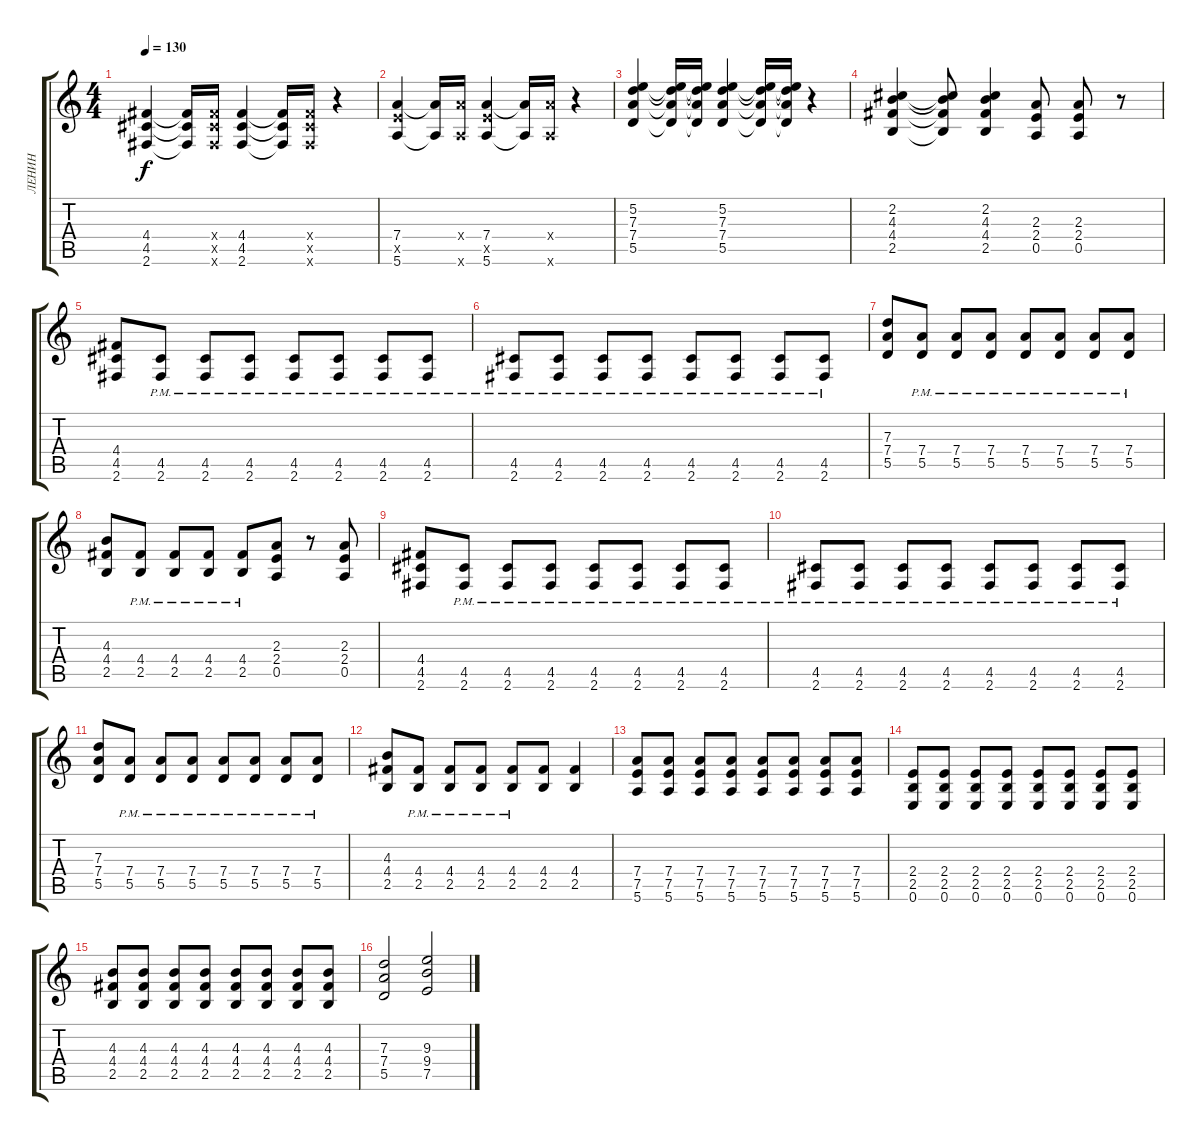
\track ("ЛЕНИН" "ЛЕНИН") {instrument distortionguitar}
\staff {score tabs}
\tuning (E4 B3 G3 D3 A2 E2) {hide}
\ts (4 4)
\tempo 130
\clef g2
\ks c
(4.4 4.5 2.6).4{dy f} (4.4{t} 4.5{t} 2.6{t}).16 (4.4{x} 4.5{x} 2.6{x}).16 (4.4 4.5 2.6).4 (4.4{t} 4.5{t} 2.6{t}).16 (4.4{x} 4.5{x} 2.6{x}).16 r.4 |
(7.4 7.5{x} 5.6).4 (7.4{t} 5.6{t}).16 (7.4{x} 5.6{x}).16 (7.4 7.5{x} 5.6).4 (7.4{t} 5.6{t}).16 (7.4{x} 5.6{x}).16 r.4 |
(5.2 7.3 7.4 5.5).4 (5.2{t} 7.3{t} 7.4{t} 5.5{t}).16 (5.2{t} 7.3{t} 7.4{t} 5.5{t}).16 (5.2 7.3 7.4 5.5).4 (5.2{t} 7.3{t} 7.4{t} 5.5{t}).16 (5.2{t} 7.3{t} 7.4{t} 5.5{t}).16 r.4 |
(2.2 4.3 4.4 2.5).4 (2.2{t} 4.3{t} 4.4{t} 2.5{t}).8 (2.2 4.3 4.4 2.5).4 (2.3 2.4 0.5).8 (2.3 2.4 0.5).8 r.8 |
(4.4 4.5 2.6).8 (4.5{pm} 2.6{pm}).8 (4.5{pm} 2.6{pm}).8 (4.5{pm} 2.6{pm}).8 (4.5{pm} 2.6{pm}).8 (4.5{pm} 2.6{pm}).8 (4.5{pm} 2.6{pm}).8 (4.5{pm} 2.6{pm}).8 |
(4.5{pm} 2.6{pm}).8 (4.5{pm} 2.6{pm}).8 (4.5{pm} 2.6{pm}).8 (4.5{pm} 2.6{pm}).8 (4.5{pm} 2.6{pm}).8 (4.5{pm} 2.6{pm}).8 (4.5{pm} 2.6{pm}).8 (4.5{pm} 2.6{pm}).8 |
(7.3 7.4 5.5).8 (7.4{pm} 5.5{pm}).8 (7.4{pm} 5.5{pm}).8 (7.4{pm} 5.5{pm}).8 (7.4{pm} 5.5{pm}).8 (7.4{pm} 5.5{pm}).8 (7.4{pm} 5.5{pm}).8 (7.4{pm} 5.5{pm}).8 |
(4.3 4.4 2.5).8 (4.4{pm} 2.5{pm}).8 (4.4{pm} 2.5{pm}).8 (4.4{pm} 2.5{pm}).8 (4.4{pm} 2.5{pm}).8 (2.3 2.4 0.5).8 r.8 (2.3 2.4 0.5).8 |
(4.4 4.5 2.6).8 (4.5{pm} 2.6{pm}).8 (4.5{pm} 2.6{pm}).8 (4.5{pm} 2.6{pm}).8 (4.5{pm} 2.6{pm}).8 (4.5{pm} 2.6{pm}).8 (4.5{pm} 2.6{pm}).8 (4.5{pm} 2.6{pm}).8 |
(4.5{pm} 2.6{pm}).8 (4.5{pm} 2.6{pm}).8 (4.5{pm} 2.6{pm}).8 (4.5{pm} 2.6{pm}).8 (4.5{pm} 2.6{pm}).8 (4.5{pm} 2.6{pm}).8 (4.5{pm} 2.6{pm}).8 (4.5{pm} 2.6{pm}).8 |
(7.3 7.4 5.5).8 (7.4{pm} 5.5{pm}).8 (7.4{pm} 5.5{pm}).8 (7.4{pm} 5.5{pm}).8 (7.4{pm} 5.5{pm}).8 (7.4{pm} 5.5{pm}).8 (7.4{pm} 5.5{pm}).8 (7.4{pm} 5.5{pm}).8 |
(4.3 4.4 2.5).8 (4.4{pm} 2.5{pm}).8 (4.4{pm} 2.5{pm}).8 (4.4{pm} 2.5{pm}).8 (4.4{pm} 2.5{pm}).8 (4.4 2.5).8 (4.4 2.5).4 |
(7.4 7.5 5.6).8 (7.4 7.5 5.6).8 (7.4 7.5 5.6).8 (7.4 7.5 5.6).8 (7.4 7.5 5.6).8 (7.4 7.5 5.6).8 (7.4 7.5 5.6).8 (7.4 7.5 5.6).8 |
(2.4 2.5 0.6).8 (2.4 2.5 0.6).8 (2.4 2.5 0.6).8 (2.4 2.5 0.6).8 (2.4 2.5 0.6).8 (2.4 2.5 0.6).8 (2.4 2.5 0.6).8 (2.4 2.5 0.6).8 |
(4.3 4.4 2.5).8 (4.3 4.4 2.5).8 (4.3 4.4 2.5).8 (4.3 4.4 2.5).8 (4.3 4.4 2.5).8 (4.3 4.4 2.5).8 (4.3 4.4 2.5).8 (4.3 4.4 2.5).8 |
(7.3 7.4 5.5).2 (9.3 9.4 7.5).2
